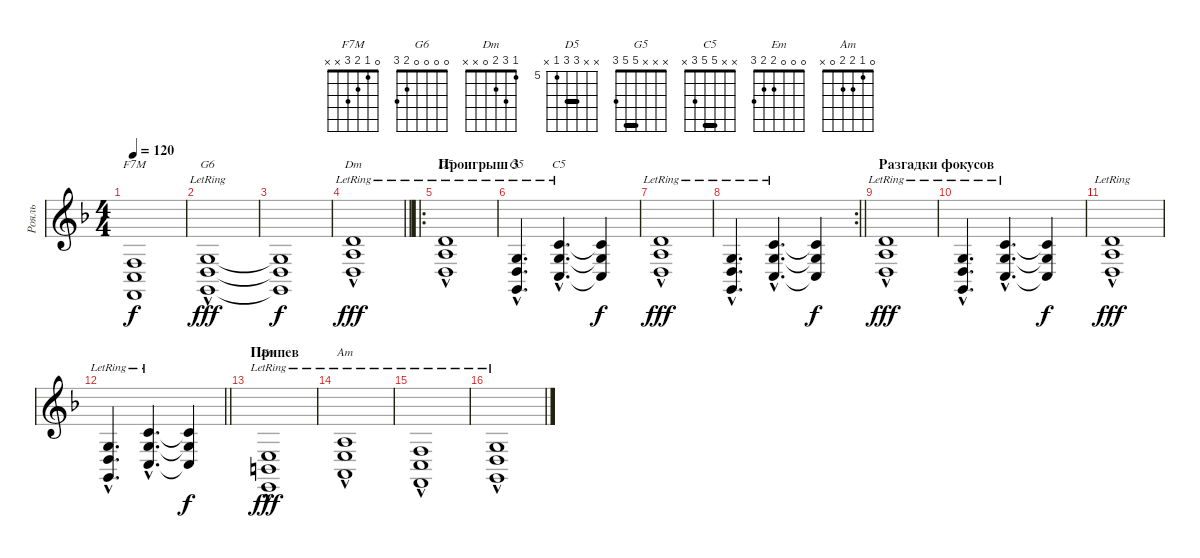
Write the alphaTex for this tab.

\track ("Рояль" "Рояль") {instrument acousticgrandpiano}
\staff {score}
\tuning (E4 B3 G3 D3 A2 E2) {hide}
\chord ("F7M" 0 1 2 3 x x)
\chord ("G6" 0 0 0 0 2 3)
\chord ("Dm" 1 3 2 0 x x)
\chord ("D5" x x 7 7 5 x) {firstfret 5 barre 7}
\chord ("G5" x x x 5 5 3) {barre 5}
\chord ("C5" x x 5 5 3 x) {barre 5}
\chord ("Em" 0 0 0 2 2 3)
\chord ("Am" 0 1 2 2 0 x)
\ts (4 4)
\tempo 120
\clef g2
\ks f
(3.4{t} 3.5{t} 1.6{t}).1{ch "F7M" dy f} |
(5.4{hac lr} 5.5{hac lr} 3.6{hac lr}).1{ch "G6" dy fff} |
(5.4{t} 5.5{t} 3.6{t}).1{dy f} |
\barLineRight lightlight
(7.3{hac lr} 7.4{hac lr} 5.5{hac lr}).1{ch "Dm" dy fff} |
\ro
\section ("" "Проигрыш 3")
(7.3{hac lr} 7.4{hac lr} 5.5{hac lr}).1{ch "D5"} |
(5.4{hac lr} 5.5{hac lr} 3.6{hac lr}).4{d ch "G5"} (5.3{hac lr} 5.4{hac lr} 3.5{hac lr}).4{d ch "C5"} (5.3{t} 5.4{t} 3.5{t}).4{dy f} |
(7.3{hac lr} 7.4{hac lr} 5.5{hac lr}).1{dy fff} |
\rc 2
\barLineRight lightlight
(5.4{hac lr} 5.5{hac lr} 3.6{hac lr}).4{d} (5.3{hac lr} 5.4{hac lr} 3.5{hac lr}).4{d} (5.3{t} 5.4{t} 3.5{t}).4{dy f} |
\section ("" "Разгадки фокусов")
(7.3{hac lr} 7.4{hac lr} 5.5{hac lr}).1{dy fff} |
(5.4{hac lr} 5.5{hac lr} 3.6{hac lr}).4{d} (5.3{hac lr} 5.4{hac lr} 3.5{hac lr}).4{d} (5.3{t} 5.4{t} 3.5{t}).4{dy f} |
(7.3{hac lr} 7.4{hac lr} 5.5{hac lr}).1{dy fff} |
\barLineRight lightlight
(5.4{hac lr} 5.5{hac lr} 3.6{hac lr}).4{d} (5.3{hac lr} 5.4{hac lr} 3.5{hac lr}).4{d} (5.3{t} 5.4{t} 3.5{t}).4{dy f} |
\section ("" "Припев")
(2.4{hac lr} 2.5{hac lr} 0.6{hac lr}).1{ch "Em" dy fff} |
(2.3{hac lr} 2.4{hac lr} 0.5{hac lr}).1{ch "Am"} |
(3.4{hac lr} 3.5{hac lr} 1.6{hac lr}).1 |
(5.4{hac lr} 5.5{hac lr} 3.6{hac lr}).1
